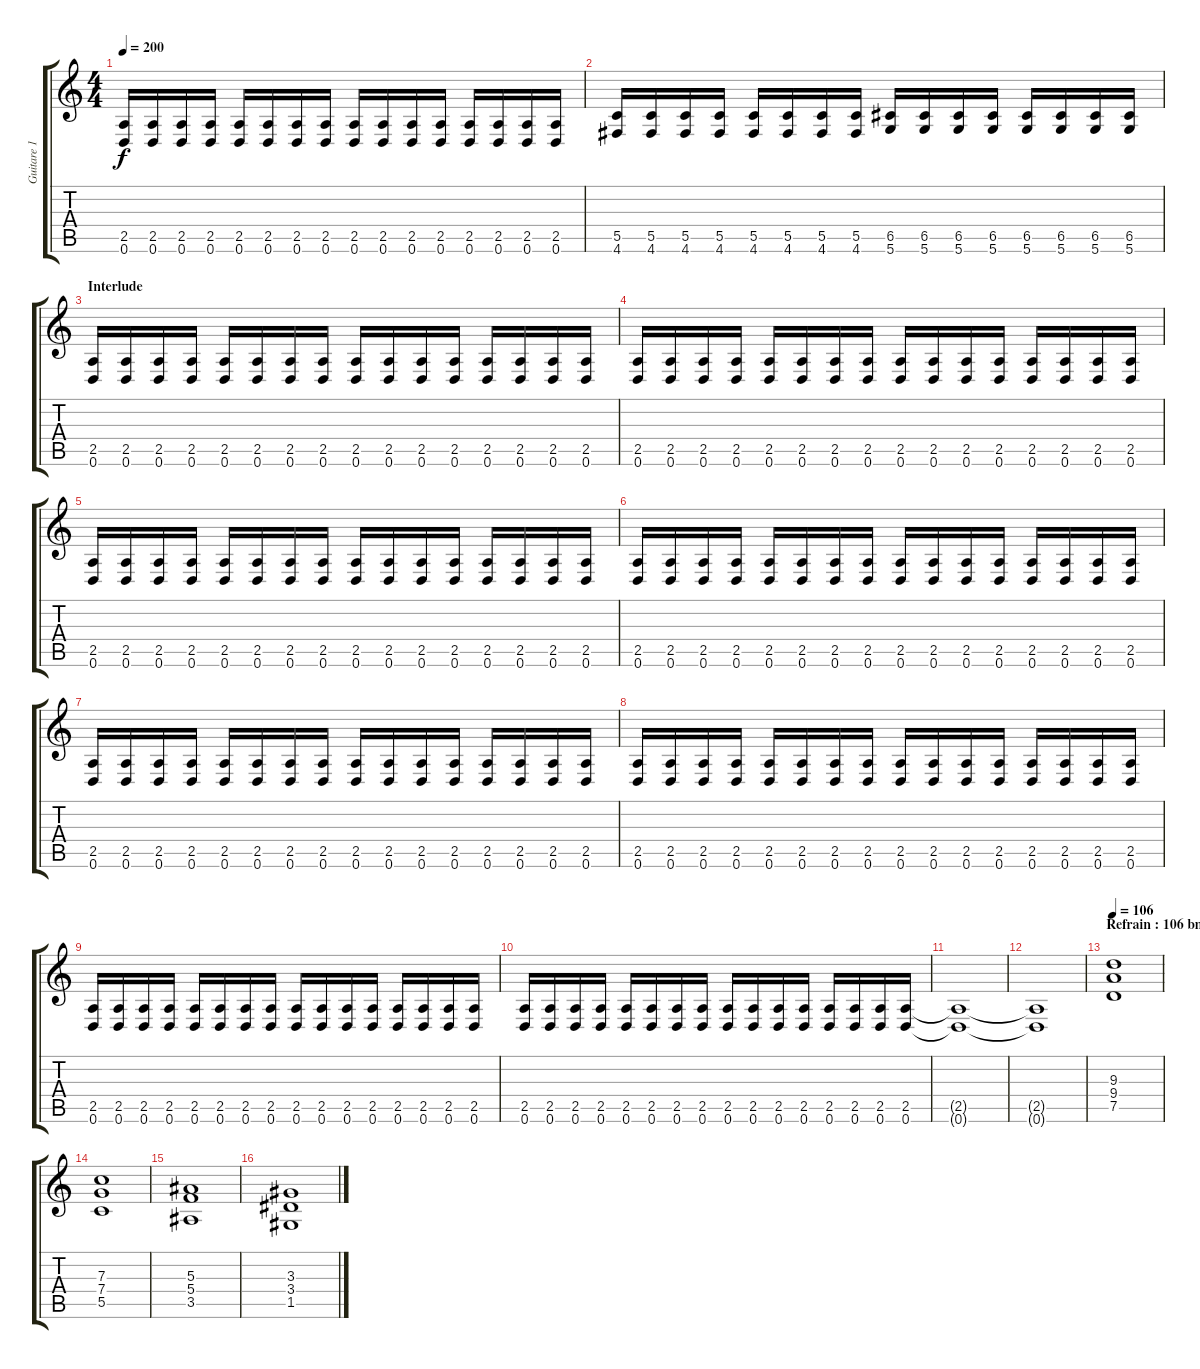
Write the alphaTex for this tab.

\track ("Guitare 1" "Guitare 1") {instrument distortionguitar}
\staff {score tabs}
\tuning (D4 A3 F3 C3 G2 D2) {hide}
\ts (4 4)
\tempo 200
\clef g2
\ks c
(2.5 0.6).16{dy f} (2.5 0.6).16 (2.5 0.6).16 (2.5 0.6).16 (2.5 0.6).16 (2.5 0.6).16 (2.5 0.6).16 (2.5 0.6).16 (2.5 0.6).16 (2.5 0.6).16 (2.5 0.6).16 (2.5 0.6).16 (2.5 0.6).16 (2.5 0.6).16 (2.5 0.6).16 (2.5 0.6).16 |
(5.5 4.6).16 (5.5 4.6).16 (5.5 4.6).16 (5.5 4.6).16 (5.5 4.6).16 (5.5 4.6).16 (5.5 4.6).16 (5.5 4.6).16 (6.5 5.6).16 (6.5 5.6).16 (6.5 5.6).16 (6.5 5.6).16 (6.5 5.6).16 (6.5 5.6).16 (6.5 5.6).16 (6.5 5.6).16 |
\section ("" "Interlude")
(2.5 0.6).16 (2.5 0.6).16 (2.5 0.6).16 (2.5 0.6).16 (2.5 0.6).16 (2.5 0.6).16 (2.5 0.6).16 (2.5 0.6).16 (2.5 0.6).16 (2.5 0.6).16 (2.5 0.6).16 (2.5 0.6).16 (2.5 0.6).16 (2.5 0.6).16 (2.5 0.6).16 (2.5 0.6).16 |
(2.5 0.6).16 (2.5 0.6).16 (2.5 0.6).16 (2.5 0.6).16 (2.5 0.6).16 (2.5 0.6).16 (2.5 0.6).16 (2.5 0.6).16 (2.5 0.6).16 (2.5 0.6).16 (2.5 0.6).16 (2.5 0.6).16 (2.5 0.6).16 (2.5 0.6).16 (2.5 0.6).16 (2.5 0.6).16 |
(2.5 0.6).16 (2.5 0.6).16 (2.5 0.6).16 (2.5 0.6).16 (2.5 0.6).16 (2.5 0.6).16 (2.5 0.6).16 (2.5 0.6).16 (2.5 0.6).16 (2.5 0.6).16 (2.5 0.6).16 (2.5 0.6).16 (2.5 0.6).16 (2.5 0.6).16 (2.5 0.6).16 (2.5 0.6).16 |
(2.5 0.6).16 (2.5 0.6).16 (2.5 0.6).16 (2.5 0.6).16 (2.5 0.6).16 (2.5 0.6).16 (2.5 0.6).16 (2.5 0.6).16 (2.5 0.6).16 (2.5 0.6).16 (2.5 0.6).16 (2.5 0.6).16 (2.5 0.6).16 (2.5 0.6).16 (2.5 0.6).16 (2.5 0.6).16 |
(2.5 0.6).16 (2.5 0.6).16 (2.5 0.6).16 (2.5 0.6).16 (2.5 0.6).16 (2.5 0.6).16 (2.5 0.6).16 (2.5 0.6).16 (2.5 0.6).16 (2.5 0.6).16 (2.5 0.6).16 (2.5 0.6).16 (2.5 0.6).16 (2.5 0.6).16 (2.5 0.6).16 (2.5 0.6).16 |
(2.5 0.6).16 (2.5 0.6).16 (2.5 0.6).16 (2.5 0.6).16 (2.5 0.6).16 (2.5 0.6).16 (2.5 0.6).16 (2.5 0.6).16 (2.5 0.6).16 (2.5 0.6).16 (2.5 0.6).16 (2.5 0.6).16 (2.5 0.6).16 (2.5 0.6).16 (2.5 0.6).16 (2.5 0.6).16 |
(2.5 0.6).16 (2.5 0.6).16 (2.5 0.6).16 (2.5 0.6).16 (2.5 0.6).16 (2.5 0.6).16 (2.5 0.6).16 (2.5 0.6).16 (2.5 0.6).16 (2.5 0.6).16 (2.5 0.6).16 (2.5 0.6).16 (2.5 0.6).16 (2.5 0.6).16 (2.5 0.6).16 (2.5 0.6).16 |
(2.5 0.6).16 (2.5 0.6).16 (2.5 0.6).16 (2.5 0.6).16 (2.5 0.6).16 (2.5 0.6).16 (2.5 0.6).16 (2.5 0.6).16 (2.5 0.6).16 (2.5 0.6).16 (2.5 0.6).16 (2.5 0.6).16 (2.5 0.6).16 (2.5 0.6).16 (2.5 0.6).16 (2.5 0.6).16 |
(2.5{t} 0.6{t}).1 |
(2.5{t} 0.6{t}).1 |
\section ("" "Refrain : 106 bmp")
\tempo 106
(9.3 9.4 7.5).1{volume 14} |
(7.3 7.4 5.5).1 |
(5.3 5.4 3.5).1 |
(3.3 3.4 1.5).1
